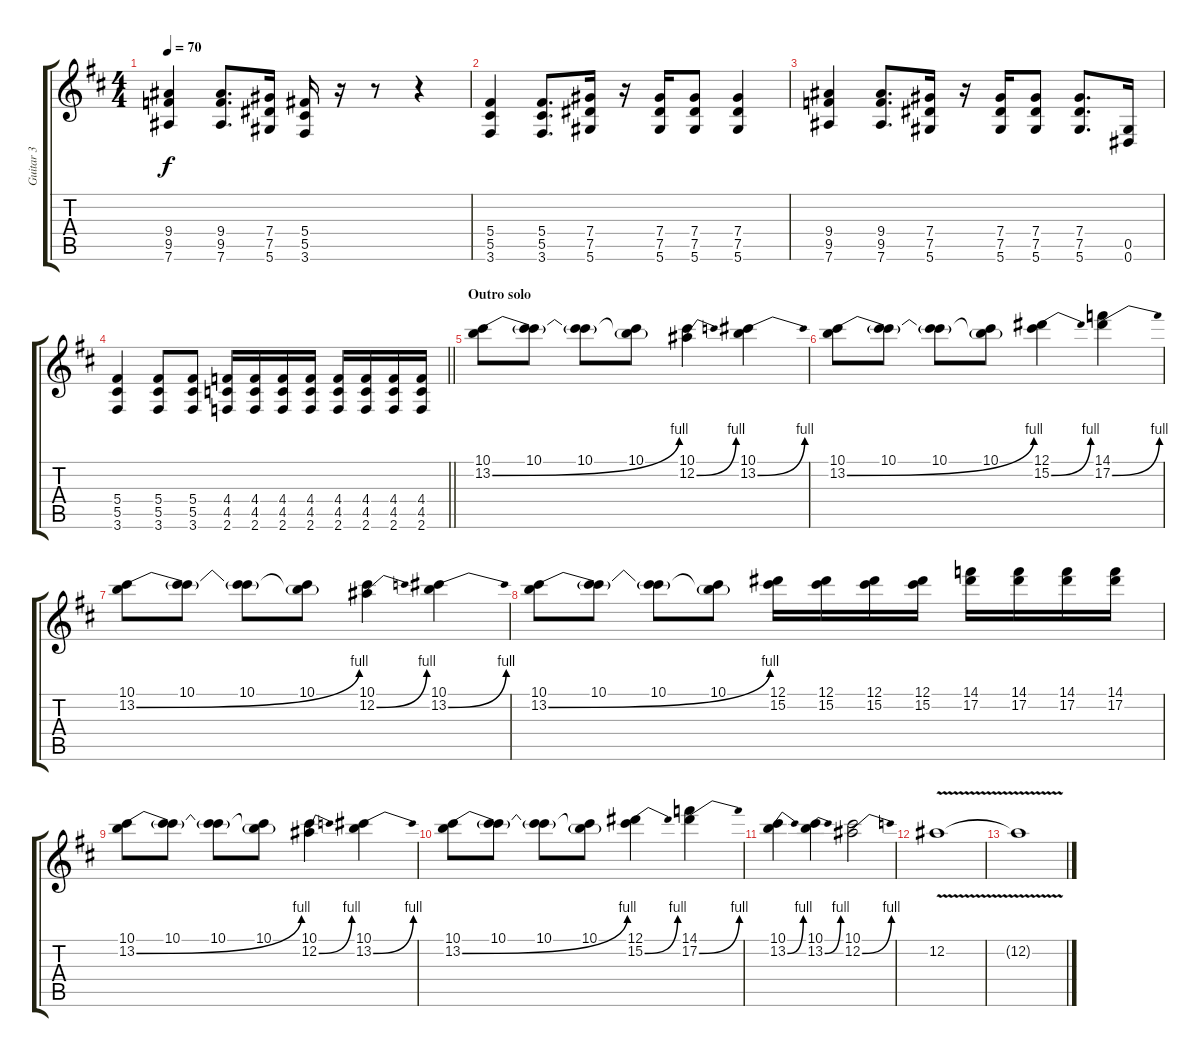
\track ("Guitar 3" "Guitar 3") {instrument distortionguitar}
\staff {score tabs}
\tuning (Eb4 Bb3 Gb3 Db3 Ab2 Eb2) {hide}
\ts (4 4)
\tempo 70
\clef g2
\ks d
(9.4 9.5 7.6).4{dy f} (9.4 9.5 7.6).8{d} (7.4 7.5 5.6).16 (5.4 5.5 3.6).16 r.16 r.8 r.4 |
(5.4 5.5 3.6).4 (5.4 5.5 3.6).8{d} (7.4 7.5 5.6).16 r.16 (7.4 7.5 5.6).16 (7.4 7.5 5.6).8 (7.4 7.5 5.6).4 |
(9.4 9.5 7.6).4 (9.4 9.5 7.6).8{d} (7.4 7.5 5.6).16 r.16 (7.4 7.5 5.6).16 (7.4 7.5 5.6).8 (7.4 7.5 5.6).8{d} (0.5 0.6).16 |
\barLineRight lightlight
(5.4 5.5 3.6).4 (5.4 5.5 3.6).8 (5.4 5.5 3.6).8 (4.4 4.5 2.6).16 (4.4 4.5 2.6).16 (4.4 4.5 2.6).16 (4.4 4.5 2.6).16 (4.4 4.5 2.6).16 (4.4 4.5 2.6).16 (4.4 4.5 2.6).16 (4.4 4.5 2.6).16 |
\section ("" "Outro solo")
(10.1 13.2{be (bend 0 0 60 4)}).8 (10.1 13.2{t}).8 (10.1 13.2{t}).8 (10.1 13.2{t}).8 (10.1 12.2{be (bend 0 0 60 4)}).4 (10.1 13.2{be (bend 0 0 60 4)}).4 |
(10.1 13.2{be (bend 0 0 60 4)}).8 (10.1 13.2{t}).8 (10.1 13.2{t}).8 (10.1 13.2{t}).8 (12.1 15.2{be (bend 0 0 60 4)}).4 (14.1 17.2{be (bend 0 0 60 4)}).4 |
(10.1 13.2{be (bend 0 0 60 4)}).8 (10.1 13.2{t}).8 (10.1 13.2{t}).8 (10.1 13.2{t}).8 (10.1 12.2{be (bend 0 0 60 4)}).4 (10.1 13.2{be (bend 0 0 60 4)}).4 |
(10.1 13.2{be (bend 0 0 60 4)}).8 (10.1 13.2{t}).8 (10.1 13.2{t}).8 (10.1 13.2{t}).8 (12.1 15.2).16 (12.1 15.2).16 (12.1 15.2).16 (12.1 15.2).16 (14.1 17.2).16 (14.1 17.2).16 (14.1 17.2).16 (14.1 17.2).16 |
(10.1 13.2{be (bend 0 0 60 4)}).8 (10.1 13.2{t}).8 (10.1 13.2{t}).8 (10.1 13.2{t}).8 (10.1 12.2{be (bend 0 0 60 4)}).4 (10.1 13.2{be (bend 0 0 60 4)}).4 |
(10.1 13.2{be (bend 0 0 60 4)}).8 (10.1 13.2{t}).8 (10.1 13.2{t}).8 (10.1 13.2{t}).8 (12.1 15.2{be (bend 0 0 60 4)}).4 (14.1 17.2{be (bend 0 0 60 4)}).4 |
(10.1 13.2{be (bend 0 0 60 4)}).4 (10.1 13.2{be (bend 0 0 60 4)}).4 (10.1 12.2{be (bend 0 0 60 4)}).2 |
12.2{v}.1 |
12.2{v t}.1
